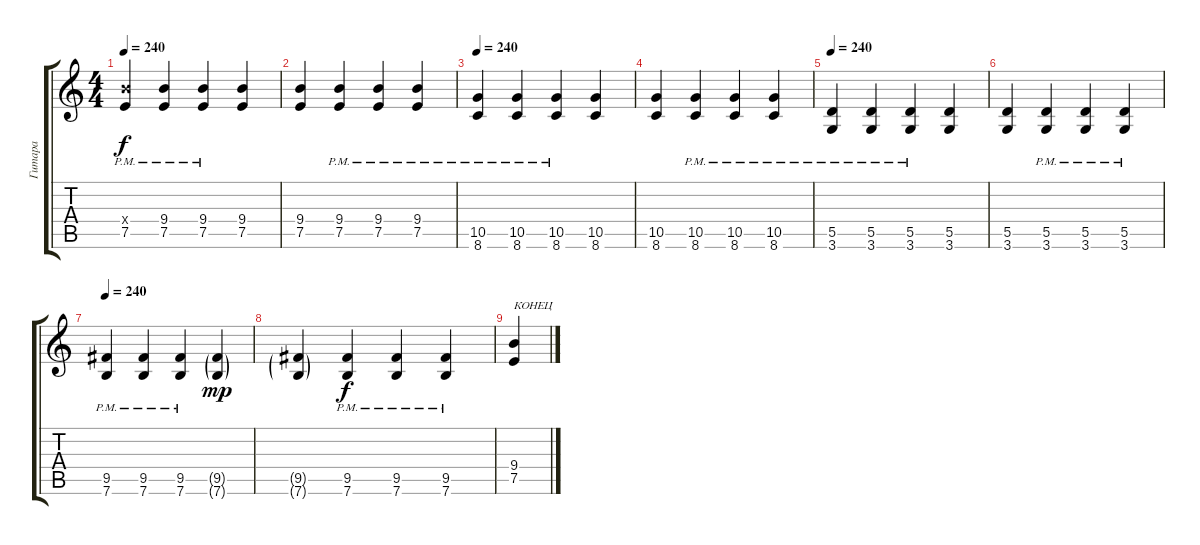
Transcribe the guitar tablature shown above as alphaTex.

\track ("Гитара" "Гитара") {instrument overdrivenguitar}
\staff {score tabs}
\tuning (E4 B3 G3 D3 A2 E2) {hide}
\ts (4 4)
\tempo 240
\clef g2
\ks c
(9.4{x} 7.5{pm}).4{dy f} (9.4{pm} 7.5{pm}).4 (9.4{pm} 7.5{pm}).4 (9.4 7.5).4 |
(9.4 7.5).4 (9.4{pm} 7.5{pm}).4 (9.4{pm} 7.5{pm}).4 (9.4{pm} 7.5{pm}).4 |
\tempo 240
(10.5{pm} 8.6{pm}).4 (10.5{pm} 8.6{pm}).4 (10.5{pm} 8.6{pm}).4 (10.5 8.6).4 |
(10.5 8.6).4 (10.5{pm} 8.6{pm}).4 (10.5{pm} 8.6{pm}).4 (10.5{pm} 8.6{pm}).4 |
\tempo 240
(5.5{pm} 3.6{pm}).4 (5.5{pm} 3.6{pm}).4 (5.5{pm} 3.6{pm}).4 (5.5 3.6).4 |
(5.5 3.6).4 (5.5{pm} 3.6{pm}).4 (5.5{pm} 3.6{pm}).4 (5.5{pm} 3.6{pm}).4 |
\tempo 240
(9.5{pm} 7.6{pm}).4 (9.5{pm} 7.6{pm}).4 (9.5{pm} 7.6{pm}).4 (9.5{g} 7.6{g}).4{dy mp} |
(9.5{g} 7.6{g}).4 (9.5{pm} 7.6{pm}).4{dy f} (9.5{pm} 7.6{pm}).4 (9.5{pm} 7.6{pm}).4 |
(9.4 7.5).4{txt "КОНЕЦ"}
